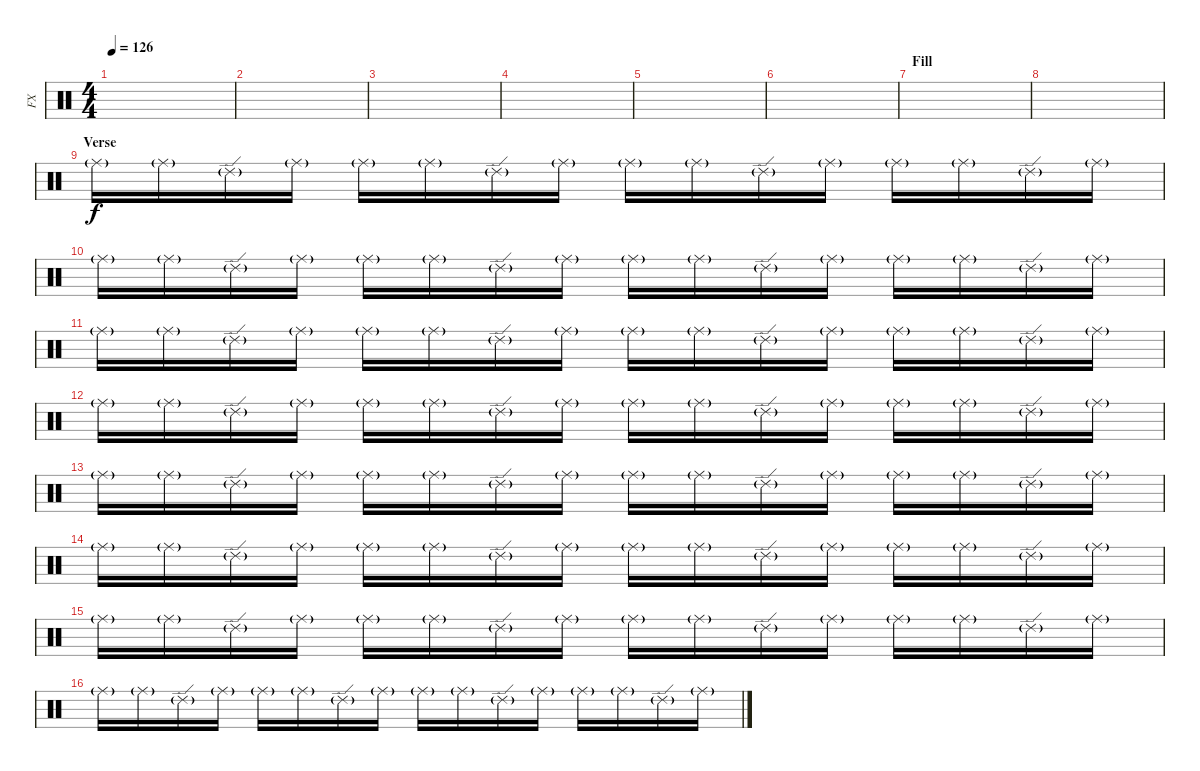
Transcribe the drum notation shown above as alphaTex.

\track ("FX" "FX") {instrument percussion}
\staff {score}
\articulation defaults
\ts (4 4)
\tempo 126
\clef neutral
\ks c
|
|
|
|
|
|
\section ("" "Fill")
|
|
\section ("" "Verse")
"Ride (middle)"{g}.16 "Ride (middle)"{g}.16 "Ride (edge) 2"{g}.16 "Ride (middle)"{g}.16 "Ride (middle)"{g}.16 "Ride (middle)"{g}.16 "Ride (edge) 2"{g}.16 "Ride (middle)"{g}.16 "Ride (middle)"{g}.16 "Ride (middle)"{g}.16 "Ride (edge) 2"{g}.16 "Ride (middle)"{g}.16 "Ride (middle)"{g}.16 "Ride (middle)"{g}.16 "Ride (edge) 2"{g}.16 "Ride (middle)"{g}.16 |
"Ride (middle)"{g}.16 "Ride (middle)"{g}.16 "Ride (edge) 2"{g}.16 "Ride (middle)"{g}.16 "Ride (middle)"{g}.16 "Ride (middle)"{g}.16 "Ride (edge) 2"{g}.16 "Ride (middle)"{g}.16 "Ride (middle)"{g}.16 "Ride (middle)"{g}.16 "Ride (edge) 2"{g}.16 "Ride (middle)"{g}.16 "Ride (middle)"{g}.16 "Ride (middle)"{g}.16 "Ride (edge) 2"{g}.16 "Ride (middle)"{g}.16 |
"Ride (middle)"{g}.16 "Ride (middle)"{g}.16 "Ride (edge) 2"{g}.16 "Ride (middle)"{g}.16 "Ride (middle)"{g}.16 "Ride (middle)"{g}.16 "Ride (edge) 2"{g}.16 "Ride (middle)"{g}.16 "Ride (middle)"{g}.16 "Ride (middle)"{g}.16 "Ride (edge) 2"{g}.16 "Ride (middle)"{g}.16 "Ride (middle)"{g}.16 "Ride (middle)"{g}.16 "Ride (edge) 2"{g}.16 "Ride (middle)"{g}.16 |
"Ride (middle)"{g}.16 "Ride (middle)"{g}.16 "Ride (edge) 2"{g}.16 "Ride (middle)"{g}.16 "Ride (middle)"{g}.16 "Ride (middle)"{g}.16 "Ride (edge) 2"{g}.16 "Ride (middle)"{g}.16 "Ride (middle)"{g}.16 "Ride (middle)"{g}.16 "Ride (edge) 2"{g}.16 "Ride (middle)"{g}.16 "Ride (middle)"{g}.16 "Ride (middle)"{g}.16 "Ride (edge) 2"{g}.16 "Ride (middle)"{g}.16 |
"Ride (middle)"{g}.16 "Ride (middle)"{g}.16 "Ride (edge) 2"{g}.16 "Ride (middle)"{g}.16 "Ride (middle)"{g}.16 "Ride (middle)"{g}.16 "Ride (edge) 2"{g}.16 "Ride (middle)"{g}.16 "Ride (middle)"{g}.16 "Ride (middle)"{g}.16 "Ride (edge) 2"{g}.16 "Ride (middle)"{g}.16 "Ride (middle)"{g}.16 "Ride (middle)"{g}.16 "Ride (edge) 2"{g}.16 "Ride (middle)"{g}.16 |
"Ride (middle)"{g}.16 "Ride (middle)"{g}.16 "Ride (edge) 2"{g}.16 "Ride (middle)"{g}.16 "Ride (middle)"{g}.16 "Ride (middle)"{g}.16 "Ride (edge) 2"{g}.16 "Ride (middle)"{g}.16 "Ride (middle)"{g}.16 "Ride (middle)"{g}.16 "Ride (edge) 2"{g}.16 "Ride (middle)"{g}.16 "Ride (middle)"{g}.16 "Ride (middle)"{g}.16 "Ride (edge) 2"{g}.16 "Ride (middle)"{g}.16 |
"Ride (middle)"{g}.16 "Ride (middle)"{g}.16 "Ride (edge) 2"{g}.16 "Ride (middle)"{g}.16 "Ride (middle)"{g}.16 "Ride (middle)"{g}.16 "Ride (edge) 2"{g}.16 "Ride (middle)"{g}.16 "Ride (middle)"{g}.16 "Ride (middle)"{g}.16 "Ride (edge) 2"{g}.16 "Ride (middle)"{g}.16 "Ride (middle)"{g}.16 "Ride (middle)"{g}.16 "Ride (edge) 2"{g}.16 "Ride (middle)"{g}.16 |
"Ride (middle)"{g}.16 "Ride (middle)"{g}.16 "Ride (edge) 2"{g}.16 "Ride (middle)"{g}.16 "Ride (middle)"{g}.16 "Ride (middle)"{g}.16 "Ride (edge) 2"{g}.16 "Ride (middle)"{g}.16 "Ride (middle)"{g}.16 "Ride (middle)"{g}.16 "Ride (edge) 2"{g}.16 "Ride (middle)"{g}.16 "Ride (middle)"{g}.16 "Ride (middle)"{g}.16 "Ride (edge) 2"{g}.16 "Ride (middle)"{g}.16
